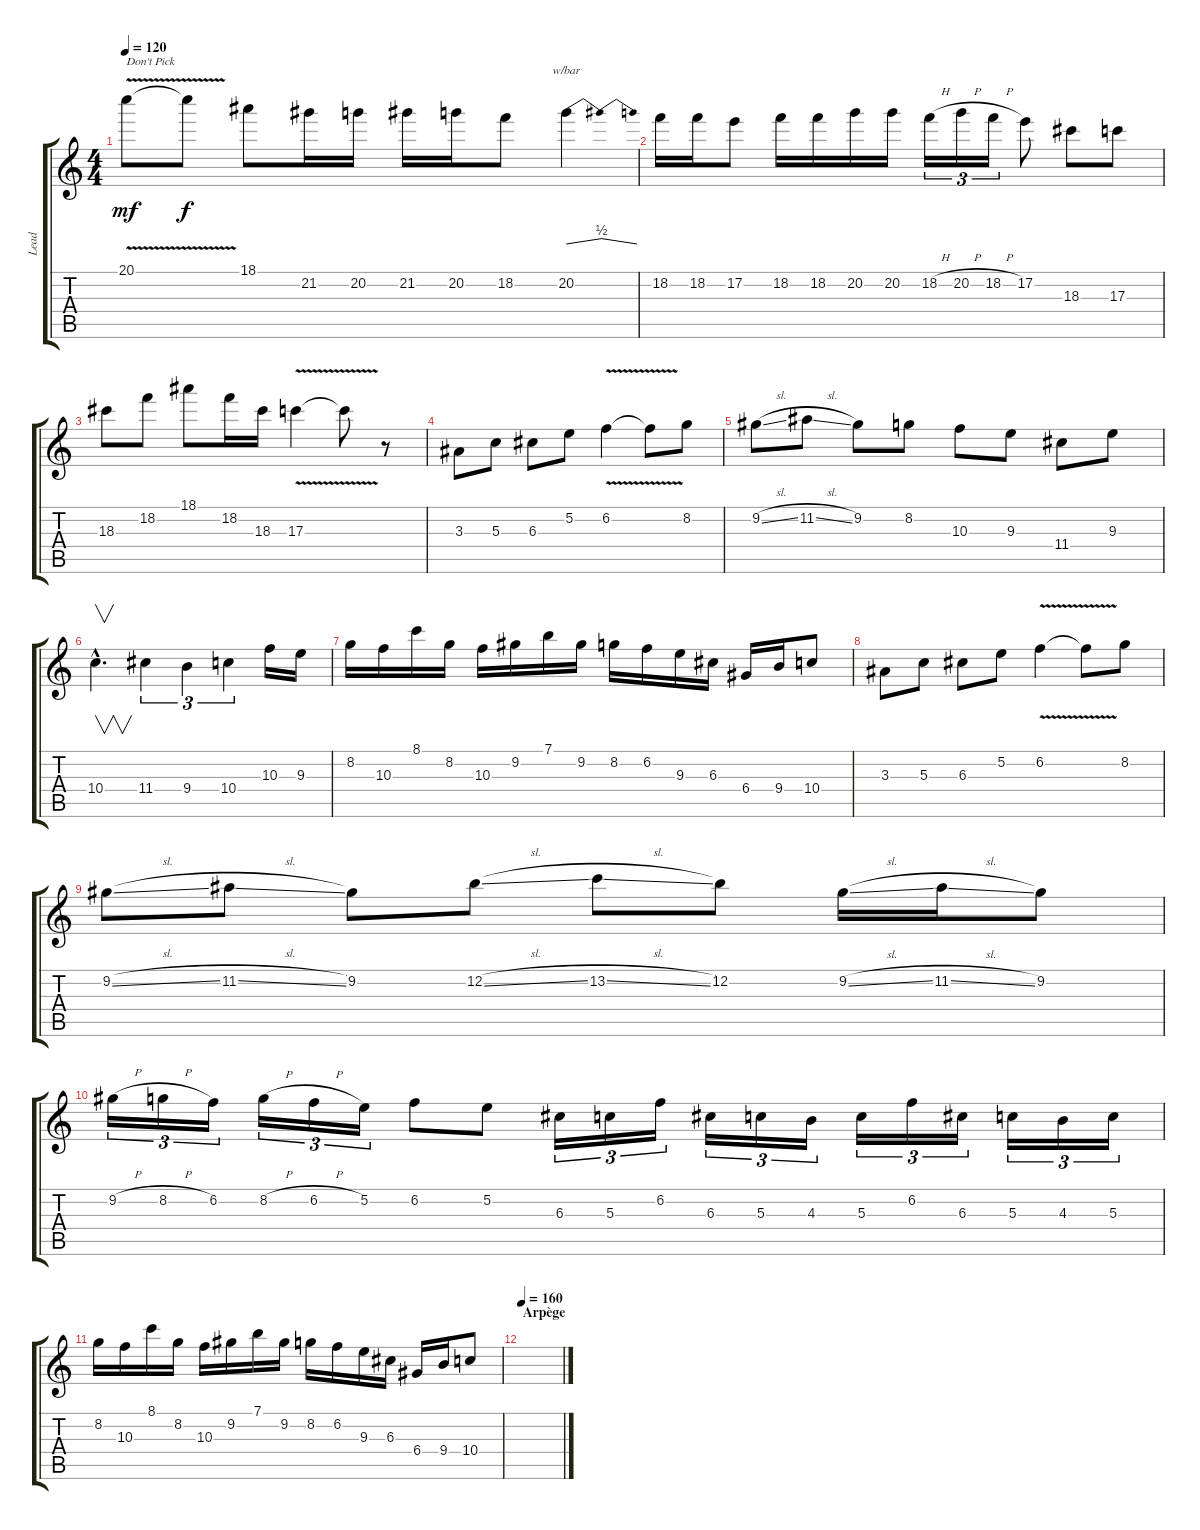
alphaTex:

\track ("Lead" "Lead") {instrument overdrivenguitar}
\staff {score tabs}
\tuning (E4 B3 G3 D3 A2 E2) {hide}
\ts (4 4)
\tempo 120
\clef g2
\ks c
20.1{v}.8{txt "Don't Pick" dy mf} 20.1{t}.8{dy f} 18.1.8 21.2.16 20.2.16 21.2.16 20.2.16 18.2.8 20.2.4{tbe (dip default 0 0 30 2 60 0)} |
18.2.16 18.2.16 17.2.8 18.2.16 18.2.16 20.2.16 20.2.16 18.2{h}.16{tu (3 2)} 20.2{h}.16{tu (3 2)} 18.2{h}.16{tu (3 2)} 17.2.8 18.3.8 17.3.8 |
18.3.8 18.2.8 18.1.8 18.2.16 18.3.16 17.3{v}.4 17.3{t}.8 r.8 |
3.3.8 5.3.8 6.3.8 5.2.8 6.2{v}.4 6.2{t}.8 8.2.8 |
9.2{sl}.8 11.2{sl}.8 9.2.8 8.2.8 10.3.8 9.3.8 11.4.8 9.3.8 |
10.4{hac}.4{v d instrument guitarharmonics} 11.4.4{tu (3 2) instrument overdrivenguitar} 9.4.4{tu (3 2)} 10.4.4{tu (3 2)} 10.3.16 9.3.16 |
8.2.16 10.3.16 8.1.16 8.2.16 10.3.16 9.2.16 7.1.16 9.2.16 8.2.16 6.2.16 9.3.16 6.3.16 6.4.16 9.4.16 10.4.8 |
3.3.8 5.3.8 6.3.8 5.2.8 6.2{v}.4 6.2{t}.8 8.2.8 |
9.2{sl}.8 11.2{sl}.8 9.2.8 12.2{sl}.8 13.2{sl}.8 12.2.8 9.2{sl}.16 11.2{sl}.16 9.2.8 |
9.2{h}.16{tu (3 2)} 8.2{h}.16{tu (3 2)} 6.2.16{tu (3 2)} 8.2{h}.16{tu (3 2)} 6.2{h}.16{tu (3 2)} 5.2.16{tu (3 2)} 6.2.8 5.2.8 6.3.16{tu (3 2)} 5.3.16{tu (3 2)} 6.2.16{tu (3 2)} 6.3.16{tu (3 2)} 5.3.16{tu (3 2)} 4.3.16{tu (3 2)} 5.3.16{tu (3 2)} 6.2.16{tu (3 2)} 6.3.16{tu (3 2)} 5.3.16{tu (3 2)} 4.3.16{tu (3 2)} 5.3.16{tu (3 2)} |
8.2.16 10.3.16 8.1.16 8.2.16 10.3.16 9.2.16 7.1.16 9.2.16 8.2.16 6.2.16 9.3.16 6.3.16 6.4.16 9.4.16 10.4.8 |
\section ("" "Arpège")
\tempo 160
